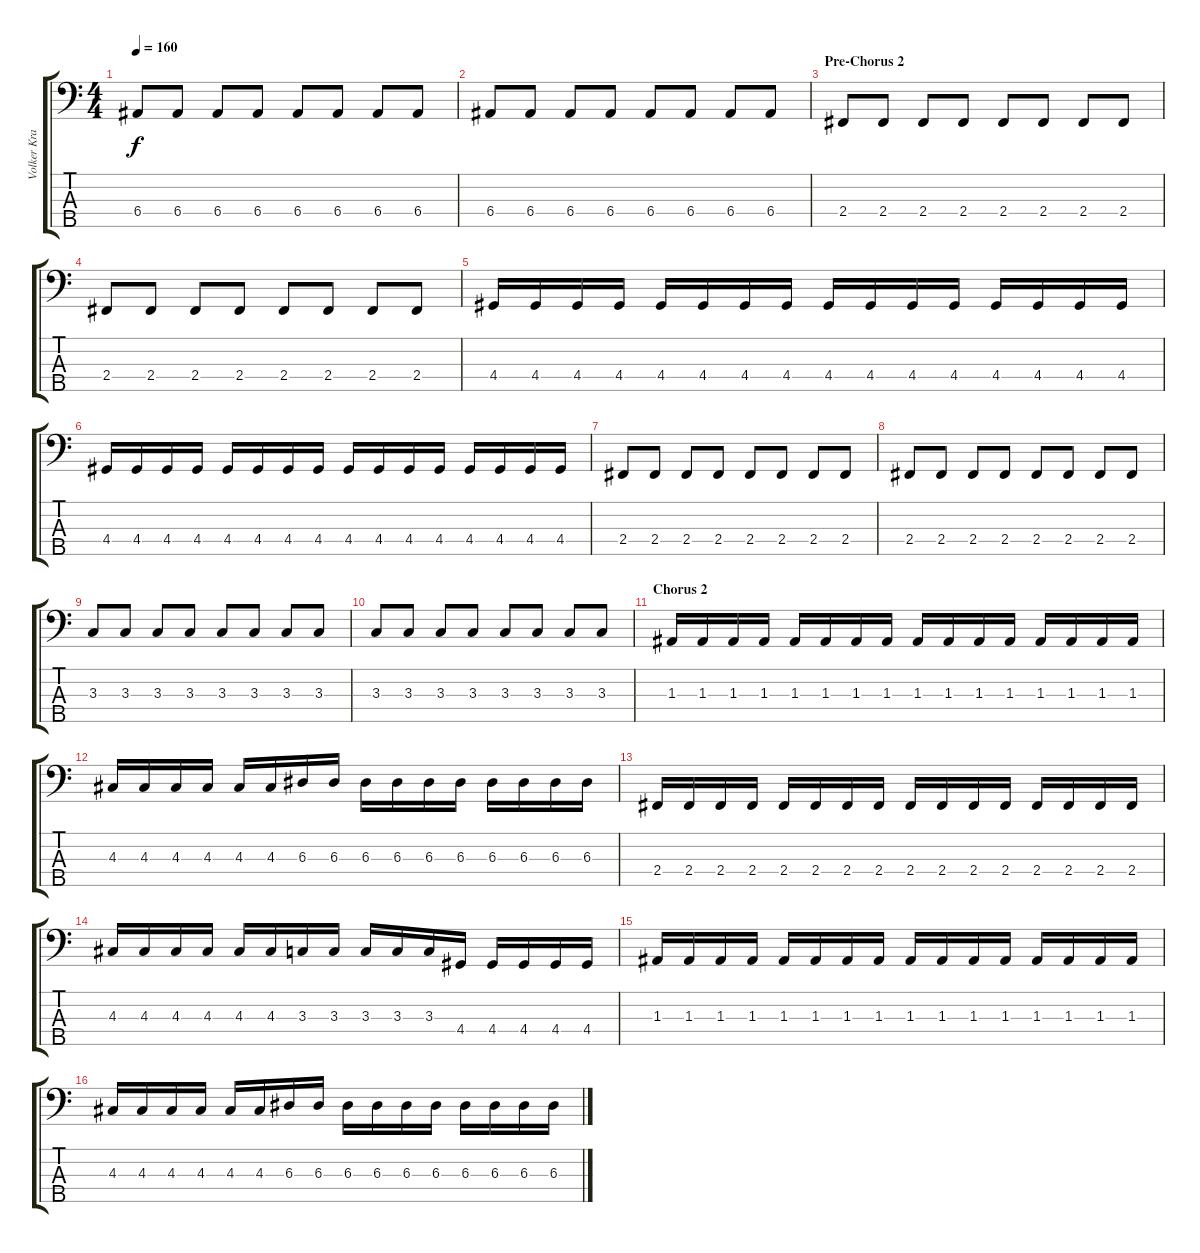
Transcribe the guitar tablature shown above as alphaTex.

\track ("Volker Krawczak - Bass" "Volker Kra") {instrument electricbasspick}
\staff {score tabs}
\tuning (G2 D2 A1 E1 B0) {hide}
\ts (4 4)
\tempo 160
\clef f4
\ks c
6.4.8{dy f} 6.4.8 6.4.8 6.4.8 6.4.8 6.4.8 6.4.8 6.4.8 |
6.4.8 6.4.8 6.4.8 6.4.8 6.4.8 6.4.8 6.4.8 6.4.8 |
\section ("" "Pre-Chorus 2")
2.4.8 2.4.8 2.4.8 2.4.8 2.4.8 2.4.8 2.4.8 2.4.8 |
2.4.8 2.4.8 2.4.8 2.4.8 2.4.8 2.4.8 2.4.8 2.4.8 |
4.4.16 4.4.16 4.4.16 4.4.16 4.4.16 4.4.16 4.4.16 4.4.16 4.4.16 4.4.16 4.4.16 4.4.16 4.4.16 4.4.16 4.4.16 4.4.16 |
4.4.16 4.4.16 4.4.16 4.4.16 4.4.16 4.4.16 4.4.16 4.4.16 4.4.16 4.4.16 4.4.16 4.4.16 4.4.16 4.4.16 4.4.16 4.4.16 |
2.4.8 2.4.8 2.4.8 2.4.8 2.4.8 2.4.8 2.4.8 2.4.8 |
2.4.8 2.4.8 2.4.8 2.4.8 2.4.8 2.4.8 2.4.8 2.4.8 |
3.3.8 3.3.8 3.3.8 3.3.8 3.3.8 3.3.8 3.3.8 3.3.8 |
3.3.8 3.3.8 3.3.8 3.3.8 3.3.8 3.3.8 3.3.8 3.3.8 |
\section ("" "Chorus 2")
1.3.16 1.3.16 1.3.16 1.3.16 1.3.16 1.3.16 1.3.16 1.3.16 1.3.16 1.3.16 1.3.16 1.3.16 1.3.16 1.3.16 1.3.16 1.3.16 |
4.3.16 4.3.16 4.3.16 4.3.16 4.3.16 4.3.16 6.3.16 6.3.16 6.3.16 6.3.16 6.3.16 6.3.16 6.3.16 6.3.16 6.3.16 6.3.16 |
2.4.16 2.4.16 2.4.16 2.4.16 2.4.16 2.4.16 2.4.16 2.4.16 2.4.16 2.4.16 2.4.16 2.4.16 2.4.16 2.4.16 2.4.16 2.4.16 |
4.3.16 4.3.16 4.3.16 4.3.16 4.3.16 4.3.16 3.3.16 3.3.16 3.3.16 3.3.16 3.3.16 4.4.16 4.4.16 4.4.16 4.4.16 4.4.16 |
1.3.16 1.3.16 1.3.16 1.3.16 1.3.16 1.3.16 1.3.16 1.3.16 1.3.16 1.3.16 1.3.16 1.3.16 1.3.16 1.3.16 1.3.16 1.3.16 |
4.3.16 4.3.16 4.3.16 4.3.16 4.3.16 4.3.16 6.3.16 6.3.16 6.3.16 6.3.16 6.3.16 6.3.16 6.3.16 6.3.16 6.3.16 6.3.16
